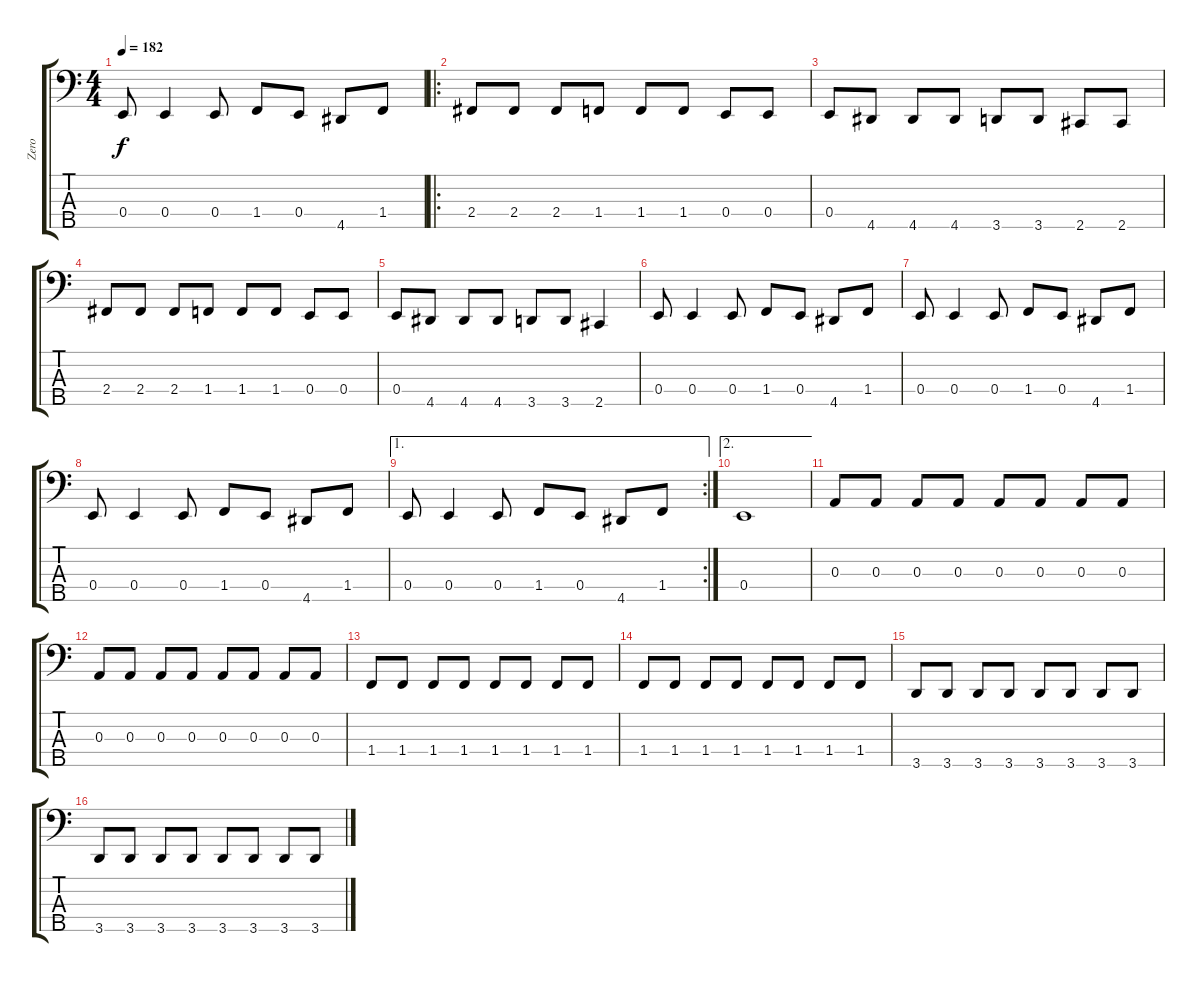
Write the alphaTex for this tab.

\track ("Zero" "Zero") {instrument electricbassfinger}
\staff {score tabs}
\tuning (G2 D2 A1 E1 B0) {hide}
\ts (4 4)
\tempo 182
\clef f4
\ks c
0.4.8{dy f} 0.4.4 0.4.8 1.4.8 0.4.8 4.5.8 1.4.8 |
\ro
2.4.8 2.4.8 2.4.8 1.4.8 1.4.8 1.4.8 0.4.8 0.4.8 |
0.4.8 4.5.8 4.5.8 4.5.8 3.5.8 3.5.8 2.5.8 2.5.8 |
2.4.8 2.4.8 2.4.8 1.4.8 1.4.8 1.4.8 0.4.8 0.4.8 |
0.4.8 4.5.8 4.5.8 4.5.8 3.5.8 3.5.8 2.5.4 |
0.4.8 0.4.4 0.4.8 1.4.8 0.4.8 4.5.8 1.4.8 |
0.4.8 0.4.4 0.4.8 1.4.8 0.4.8 4.5.8 1.4.8 |
0.4.8 0.4.4 0.4.8 1.4.8 0.4.8 4.5.8 1.4.8 |
\ae 1
\rc 2
0.4.8 0.4.4 0.4.8 1.4.8 0.4.8 4.5.8 1.4.8 |
\ae 2
0.4.1 |
0.3.8 0.3.8 0.3.8 0.3.8 0.3.8 0.3.8 0.3.8 0.3.8 |
0.3.8 0.3.8 0.3.8 0.3.8 0.3.8 0.3.8 0.3.8 0.3.8 |
1.4.8 1.4.8 1.4.8 1.4.8 1.4.8 1.4.8 1.4.8 1.4.8 |
1.4.8 1.4.8 1.4.8 1.4.8 1.4.8 1.4.8 1.4.8 1.4.8 |
3.5.8 3.5.8 3.5.8 3.5.8 3.5.8 3.5.8 3.5.8 3.5.8 |
3.5.8 3.5.8 3.5.8 3.5.8 3.5.8 3.5.8 3.5.8 3.5.8
